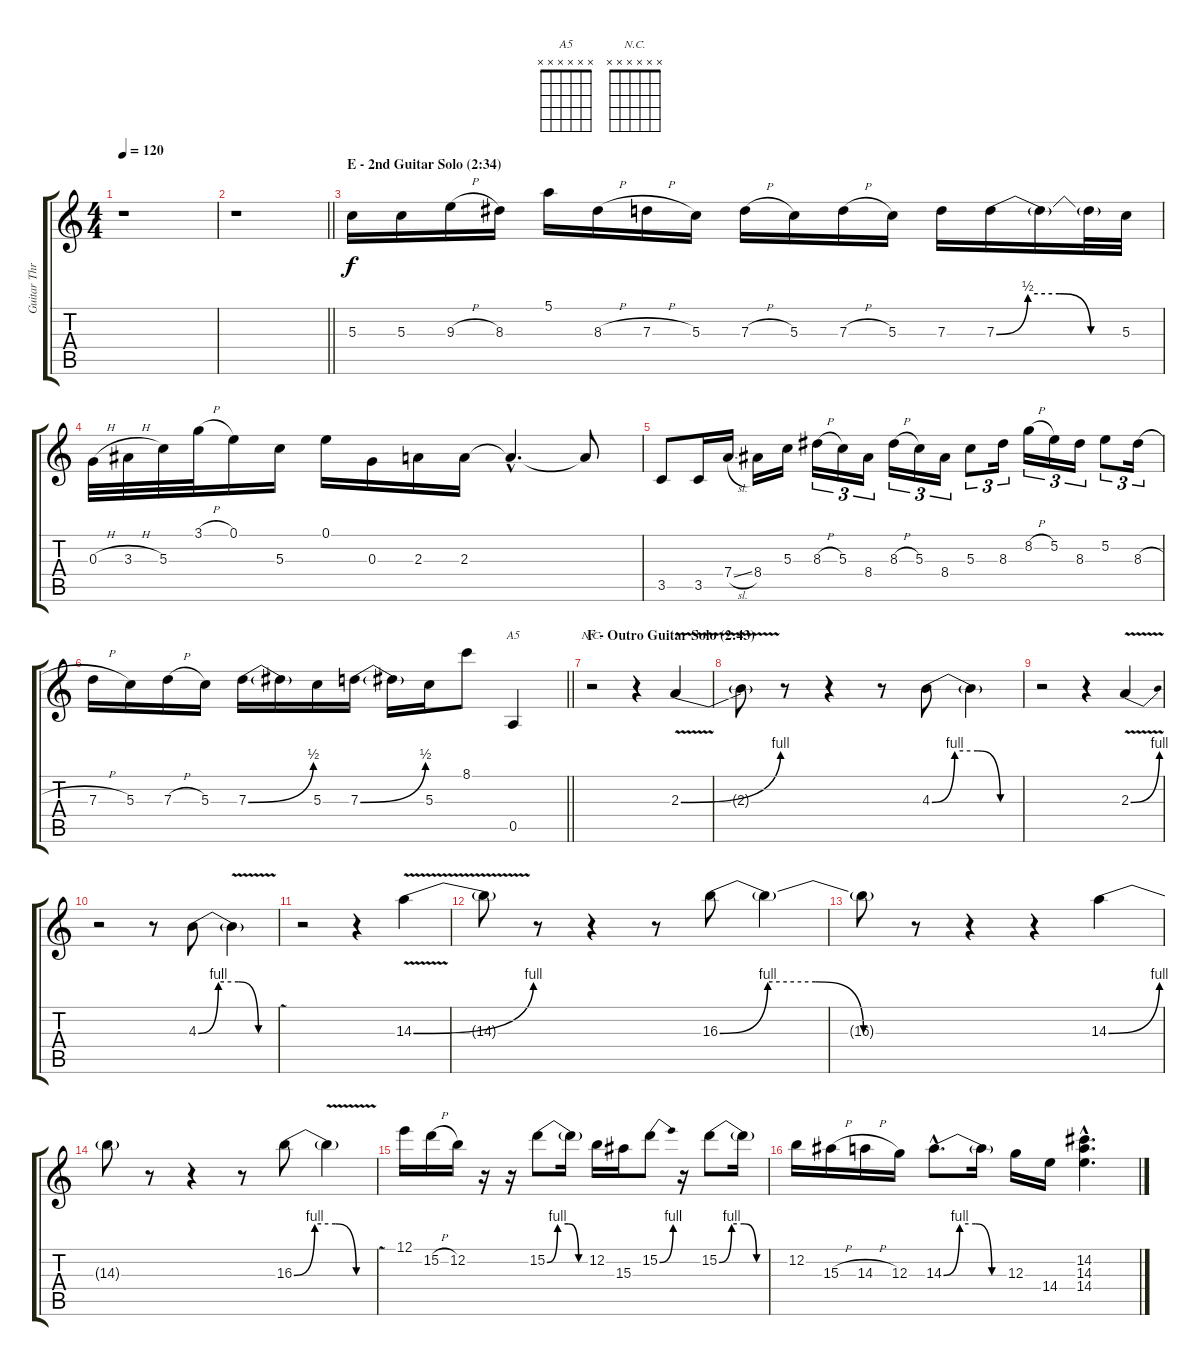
\track ("Guitar Three" "Guitar Thr") {instrument distortionguitar}
\staff {score tabs}
\tuning (E4 B3 G3 D3 A2 E2) {hide}
\chord ("A5" x x x x x x) {firstfret 0}
\chord ("N.C." x x x x x x) {firstfret 0}
\ts (4 4)
\tempo 120
\clef g2
\ks c
r.1{dy f} |
\barLineRight lightlight
r.1 |
\section ("" "E - 2nd Guitar Solo (2:34)")
5.3.16 5.3.16 9.3{h}.16 8.3.16 5.1.16 8.3{h}.16 7.3{h}.16 5.3.16 7.3{h}.16 5.3.16 7.3{h}.16 5.3.16 7.3.16 7.3{be (custom 0 0 15 2 30 2 45 0 60 0)}.16 7.3{t}.16 7.3{t}.32 5.3.32 |
0.3{h}.32 3.3{h}.32 5.3.32 3.1{h}.32 0.1.16 5.3.16 0.1.16 0.3.16 2.3.16 2.3.16 2.3{hac t}.4{d} 2.3{t}.8 |
3.5.8 3.5.16 7.4{sl}.16 8.4.16 5.3.16 8.3{h}.16{tu (3 2)} 5.3.16{tu (3 2)} 8.4.16{tu (3 2)} 8.3{h}.16{tu (3 2)} 5.3.16{tu (3 2)} 8.4.16{tu (3 2)} 5.3.8{tu (3 2)} 8.3.16{tu (3 2)} 8.2{h}.16{tu (3 2)} 5.2.16{tu (3 2)} 8.3.16{tu (3 2)} 5.2.8{tu (3 2)} 8.3{h}.16{tu (3 2)} |
\barLineRight lightlight
7.3{h}.16 5.3.16 7.3{h}.16 5.3.16 7.3{be (bend 0 0 60 2)}.16 7.3{t}.16 5.3.16 7.3{be (bend 0 0 60 2)}.16 7.3{t}.16 5.3.16 8.1.8 0.5.4{ch "A5"} |
\section ("" "F - Outro Guitar Solo (2:43)")
r.2{ch "N.C."} r.4 2.3{be (bend 0 0 60 4) v}.4 |
2.3{t}.8 r.8 r.4 r.8 4.3{be (custom 0 0 15 4 30 4 45 0 60 0)}.8 4.3{t}.4 |
r.2 r.4 2.3{be (bend 0 0 60 4) v}.4 |
r.2 r.8 4.3{be (custom 0 0 15 4 30 4 45 0 60 0)}.8 4.3{v t}.4 |
r.2 r.4 14.3{be (bend 0 0 60 4) v}.4 |
14.3{t}.8 r.8 r.4 r.8 16.3{be (custom 0 0 15 4 30 4 45 0 60 0)}.8 16.3{t}.4 |
16.3{t}.8 r.8 r.4 r.4 14.3{be (bend 0 0 60 4)}.4 |
14.3{t}.8 r.8 r.4 r.8 16.3{be (custom 0 0 15 4 30 4 45 0 60 0)}.8 16.3{v t}.4 |
12.1.16 15.2{h}.16 12.2.16 r.16 r.16 15.2{be (custom 0 0 15 4 30 4 45 0 60 0)}.8 15.2{t}.16 12.2.16 15.3.16 15.2{be (bend 0 0 60 4)}.8 r.16 15.2{be (custom 0 0 15 4 30 4 45 0 60 0)}.8 15.2{t}.16 |
12.2.16 15.3{h}.16 14.3{h}.16 12.3.16 14.3{be (custom 0 0 15 4 30 4 45 0 60 0) hac}.8{d} 14.3{t}.16 12.3.16 14.4.16 (14.2{hac} 14.3{hac} 14.4{hac}).4{d}
